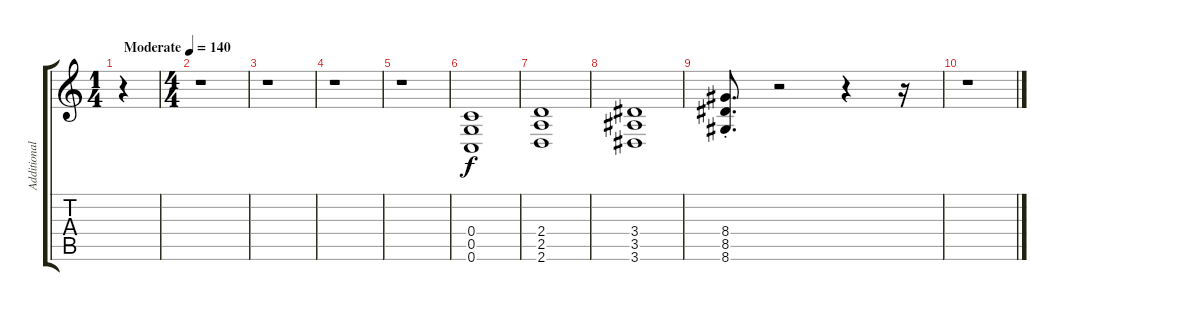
\track ("Additional Guitar" "Additional") {instrument distortionguitar}
\staff {score tabs}
\tuning (D4 A3 F3 C3 G2 C2) {hide}
\ts (1 4)
\tempo (140 "Moderate")
\clef g2
\ks c
r.4{dy f instrument distortionguitar} |
\ts (4 4)
r.1 |
r.1 |
r.1 |
r.1 |
(0.4 0.5 0.6).1 |
(2.4 2.5 2.6).1 |
(3.4 3.5 3.6).1 |
(8.4{st} 8.5 8.6).8{d} r.2 r.4 r.16 |
r.1
